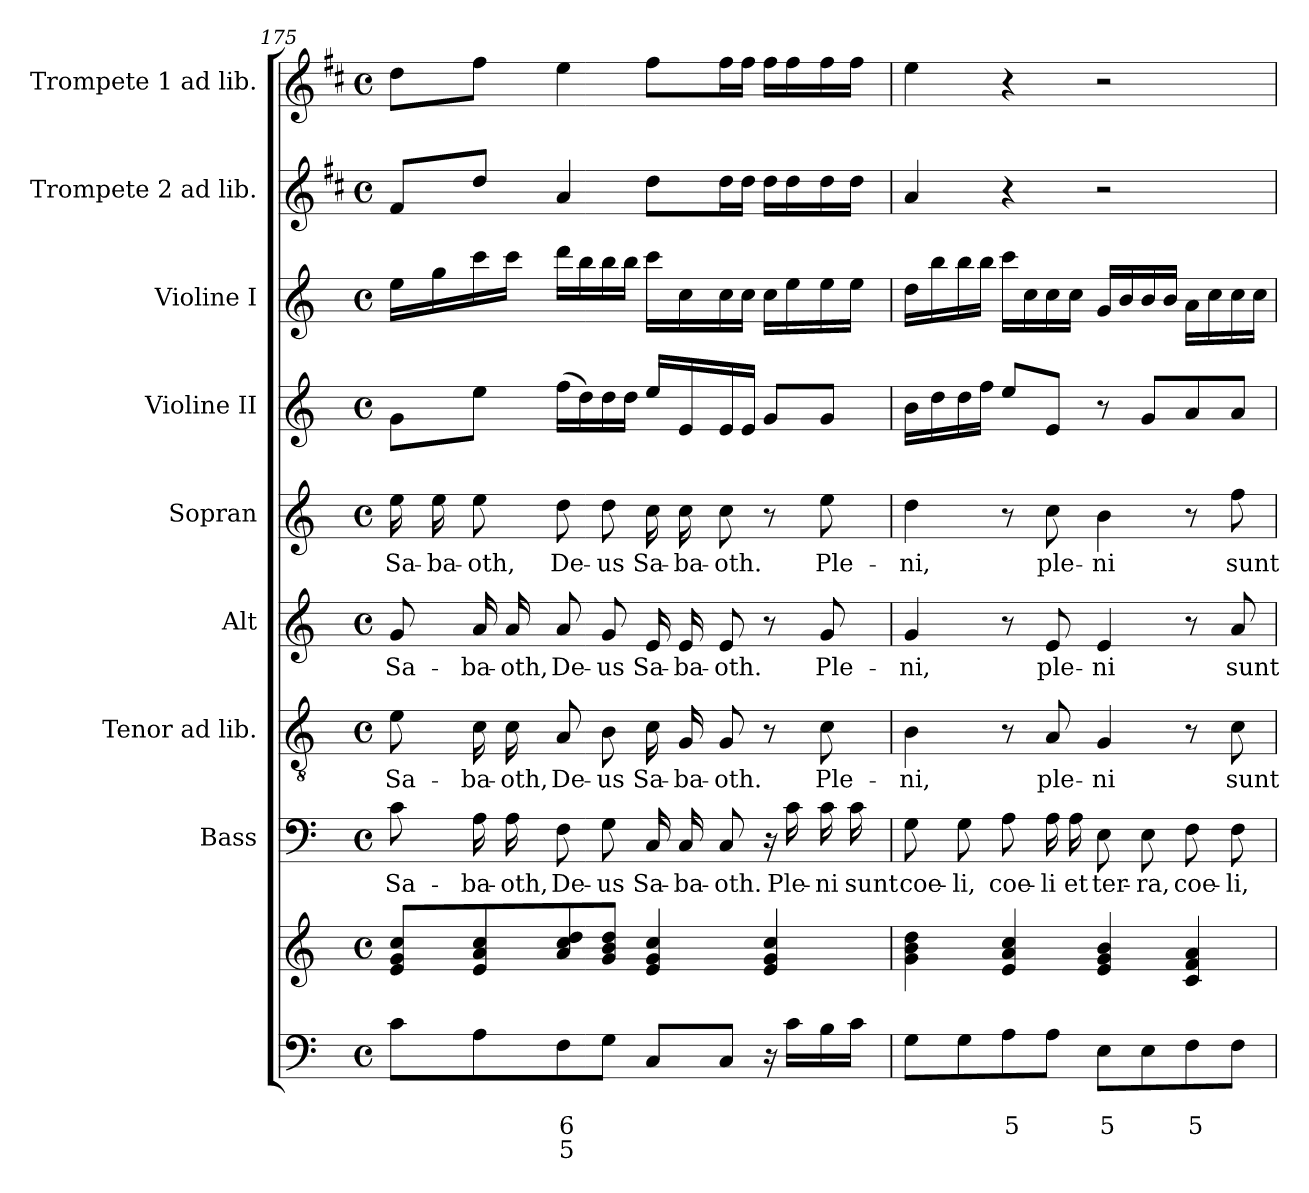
**kern	**text	**text	**text	**kern	**kern	**text	**kern	**text	**kern	**text	**kern	**text	**kern	**kern	**kern	**kern
*part9	*part9	*part9	*part9	*part9	*part8	*part8	*part7	*part7	*part6	*part6	*part5	*part5	*part4	*part3	*part2	*part1
*staff10	*staff10	*staff10	*staff10	*staff9	*staff8	*staff8	*staff7	*staff7	*staff6	*staff6	*staff5	*staff5	*staff4	*staff3	*staff2	*staff1
*	*	*	*	*	*I"Bass	*	*I"Tenor ad lib.	*	*I"Alt	*	*I"Sopran	*	*I"Violine II	*I"Violine I	*I"Trompete 2 ad lib.	*I"Trompete 1 ad lib.
*	*	*	*	*	*I'B.	*	*I'T.	*	*I'A.	*	*I'S.	*	*I'Vl. II	*I'Vl. I	*I'Trp. 2	*I'Trp. 1
!!LO:LB:g=z
*clefF4	*	*	*	*clefG2	*clefF4	*	*clefGv2	*	*clefG2	*	*clefG2	*	*clefG2	*clefG2	*clefG2	*clefG2
*	*	*	*	*	*	*	*	*	*	*	*	*	*	*	*ITrd1c2	*ITrd1c2
*k[]	*	*	*	*k[]	*k[]	*	*k[]	*	*k[]	*	*k[]	*	*k[]	*k[]	*k[]	*k[]
*C:	*	*	*	*C:	*C:	*	*C:	*	*C:	*	*C:	*	*C:	*C:	*C:	*C:
*M4/4	*	*	*	*M4/4	*M4/4	*	*M4/4	*	*M4/4	*	*M4/4	*	*M4/4	*M4/4	*M4/4	*M4/4
*met(c)	*	*	*	*met(c)	*met(c)	*	*met(c)	*	*met(c)	*	*met(c)	*	*met(c)	*met(c)	*met(c)	*met(c)
=175	=175	=175	=175	=175	=175	=175	=175	=175	=175	=175	=175	=175	=175	=175	=175	=175
!	!	!	!	!	!	!LO:LY:b	!	!LO:LY:b	!	!LO:LY:b	!	!LO:LY:b	!	!	!	!
8c\L	.	.	.	8e/ 8g/ 8cc/L	8c\	Sa-	8e\	Sa-	8g/	Sa-	16ee\	Sa-	8g\L	16ee\LL	8e/L	8cc\L
!	!	!	!	!	!	!	!	!	!	!	!	!LO:LY:b	!	!	!	!
.	.	.	.	.	.	.	.	.	.	.	16ee\	-ba-	.	16gg\	.	.
!	!	!	!	!	!	!LO:LY:b	!	!LO:LY:b	!	!LO:LY:b	!	!LO:LY:b	!	!	!	!
8A\	.	.	.	8e/ 8a/ 8cc/	16A\	-ba-	16c\	-ba-	16a/	-ba-	8ee\	-oth,	8ee\J	16ccc\	8cc/J	8ee\J
!	!	!	!	!	!	!LO:LY:b	!	!LO:LY:b	!	!LO:LY:b	!	!	!	!	!	!
.	.	.	.	.	16A\	-oth,	16c\	-oth,	16a/	-oth,	.	.	.	16ccc\JJ	.	.
!	!	!LO:LY:b	!LO:LY:b	!	!	!LO:LY:b	!	!LO:LY:b	!	!LO:LY:b	!	!LO:LY:b	!	!	!	!
8F\	.	6	5	8a/ 8cc/ 8dd/	8F\	De-	8A/	De-	8a/	De-	8dd\	De-	(>16ff\LL	16ddd\LL	4g/	4dd\
.	.	.	.	.	.	.	.	.	.	.	.	.	16dd\)	16bb\	.	.
!	!	!	!	!	!	!LO:LY:b	!	!LO:LY:b	!	!LO:LY:b	!	!LO:LY:b	!	!	!	!
8G\J	.	.	.	8g/ 8b/ 8dd/J	8G\	-us	8B\	-us	8g/	-us	8dd\	-us	16dd\	16bb\	.	.
.	.	.	.	.	.	.	.	.	.	.	.	.	16dd\JJ	16bb\JJ	.	.
!	!	!	!	!	!	!LO:LY:b	!	!LO:LY:b	!	!LO:LY:b	!	!LO:LY:b	!	!	!	!
8C/L	.	.	.	4e/ 4g/ 4cc/	16C/	Sa-	16c\	Sa-	16e/	Sa-	16cc\	Sa-	16ee/LL	16ccc\LL	8cc\L	8ee\L
!	!	!	!	!	!	!LO:LY:b	!	!LO:LY:b	!	!LO:LY:b	!	!LO:LY:b	!	!	!	!
.	.	.	.	.	16C/	-ba-	16G/	-ba-	16e/	-ba-	16cc\	-ba-	16e/	16cc\	.	.
!	!	!	!	!	!	!LO:LY:b	!	!LO:LY:b	!	!LO:LY:b	!	!LO:LY:b	!	!	!	!
8C/J	.	.	.	.	8C/	-oth.	8G/	-oth.	8e/	-oth.	8cc\	-oth.	16e/	16cc\	16cc\L	16ee\L
.	.	.	.	.	.	.	.	.	.	.	.	.	16e/JJ	16cc\JJ	16cc\JJ	16ee\JJ
16r	.	.	.	4e/ 4g/ 4cc/	16r	.	8r	.	8r	.	8r	.	8g/L	16cc\LL	16cc\LL	16ee\LL
!	!	!	!	!	!	!LO:LY:b	!	!	!	!	!	!	!	!	!	!
16c\LL	.	.	.	.	16c\	Ple-	.	.	.	.	.	.	.	16ee\	16cc\	16ee\
!	!	!	!	!	!	!LO:LY:b	!	!LO:LY:b	!	!LO:LY:b	!	!LO:LY:b	!	!	!	!
16B\	.	.	.	.	16c\	-ni	8c\	Ple-	8g/	Ple-	8ee\	Ple-	8g/J	16ee\	16cc\	16ee\
!	!	!	!	!	!	!LO:LY:b	!	!	!	!	!	!	!	!	!	!
16c\JJ	.	.	.	.	16c\	sunt	.	.	.	.	.	.	.	16ee\JJ	16cc\JJ	16ee\JJ
=176	=176	=176	=176	=176	=176	=176	=176	=176	=176	=176	=176	=176	=176	=176	=176	=176
!	!	!	!	!	!	!LO:LY:b	!	!LO:LY:b	!	!LO:LY:b	!	!LO:LY:b	!	!	!	!
8G\L	.	.	.	4g\ 4b\ 4dd\	8G\	coe-	4B\	-ni,	4g/	-ni,	4dd\	-ni,	16b\LL	16dd\LL	4g/	4dd\
.	.	.	.	.	.	.	.	.	.	.	.	.	16dd\	16bb\	.	.
!	!	!	!	!	!	!LO:LY:b	!	!	!	!	!	!	!	!	!	!
8G\	.	.	.	.	8G\	-li,	.	.	.	.	.	.	16dd\	16bb\	.	.
.	.	.	.	.	.	.	.	.	.	.	.	.	16ff\JJ	16bb\JJ	.	.
!	!	!LO:LY:b	!	!	!	!LO:LY:b	!	!	!	!	!	!	!	!	!	!
8A\	.	5	.	4e/ 4a/ 4cc/	8A\	coe-	8r	.	8r	.	8r	.	8ee/L	16ccc\LL	4r	4r
.	.	.	.	.	.	.	.	.	.	.	.	.	.	16cc\	.	.
!	!	!LO:LY:b	!	!	!	!LO:LY:b	!	!LO:LY:b	!	!LO:LY:b	!	!LO:LY:b	!	!	!	!
8A\J	.	_	.	.	16A\	-li	8A/	ple-	8e/	ple-	8cc\	ple-	8e/J	16cc\	.	.
!	!	!	!	!	!	!LO:LY:b	!	!	!	!	!	!	!	!	!	!
.	.	.	.	.	16A\	et	.	.	.	.	.	.	.	16cc\JJ	.	.
!	!	!LO:LY:b	!	!	!	!LO:LY:b	!	!LO:LY:b	!	!LO:LY:b	!	!LO:LY:b	!	!	!	!
8E\L	.	5	.	4e/ 4g/ 4b/	8E\	ter-	4G/	-ni	4e/	-ni	4b\	-ni	8r	16g/LL	2r	2r
.	.	.	.	.	.	.	.	.	.	.	.	.	.	16b/	.	.
!	!	!	!	!	!	!LO:LY:b	!	!	!	!	!	!	!	!	!	!
8E\	.	.	.	.	8E\	-ra,	.	.	.	.	.	.	8g/L	16b/	.	.
.	.	.	.	.	.	.	.	.	.	.	.	.	.	16b/JJ	.	.
!	!	!LO:LY:b	!	!	!	!LO:LY:b	!	!	!	!	!	!	!	!	!	!
8F\	.	5	.	4c/ 4f/ 4a/	8F\	coe-	8r	.	8r	.	8r	.	8a/	16a\LL	.	.
.	.	.	.	.	.	.	.	.	.	.	.	.	.	16cc\	.	.
!	!	!	!	!	!	!LO:LY:b	!	!LO:LY:b	!	!LO:LY:b	!	!LO:LY:b	!	!	!	!
8F\J	.	.	.	.	8F\	-li,	8c\	sunt	8a/	sunt	8ff\	sunt	8a/J	16cc\	.	.
.	.	.	.	.	.	.	.	.	.	.	.	.	.	16cc\JJ	.	.
=	=	=	=	=	=	=	=	=	=	=	=	=	=	=	=	=
*-	*-	*-	*-	*-	*-	*-	*-	*-	*-	*-	*-	*-	*-	*-	*-	*-
